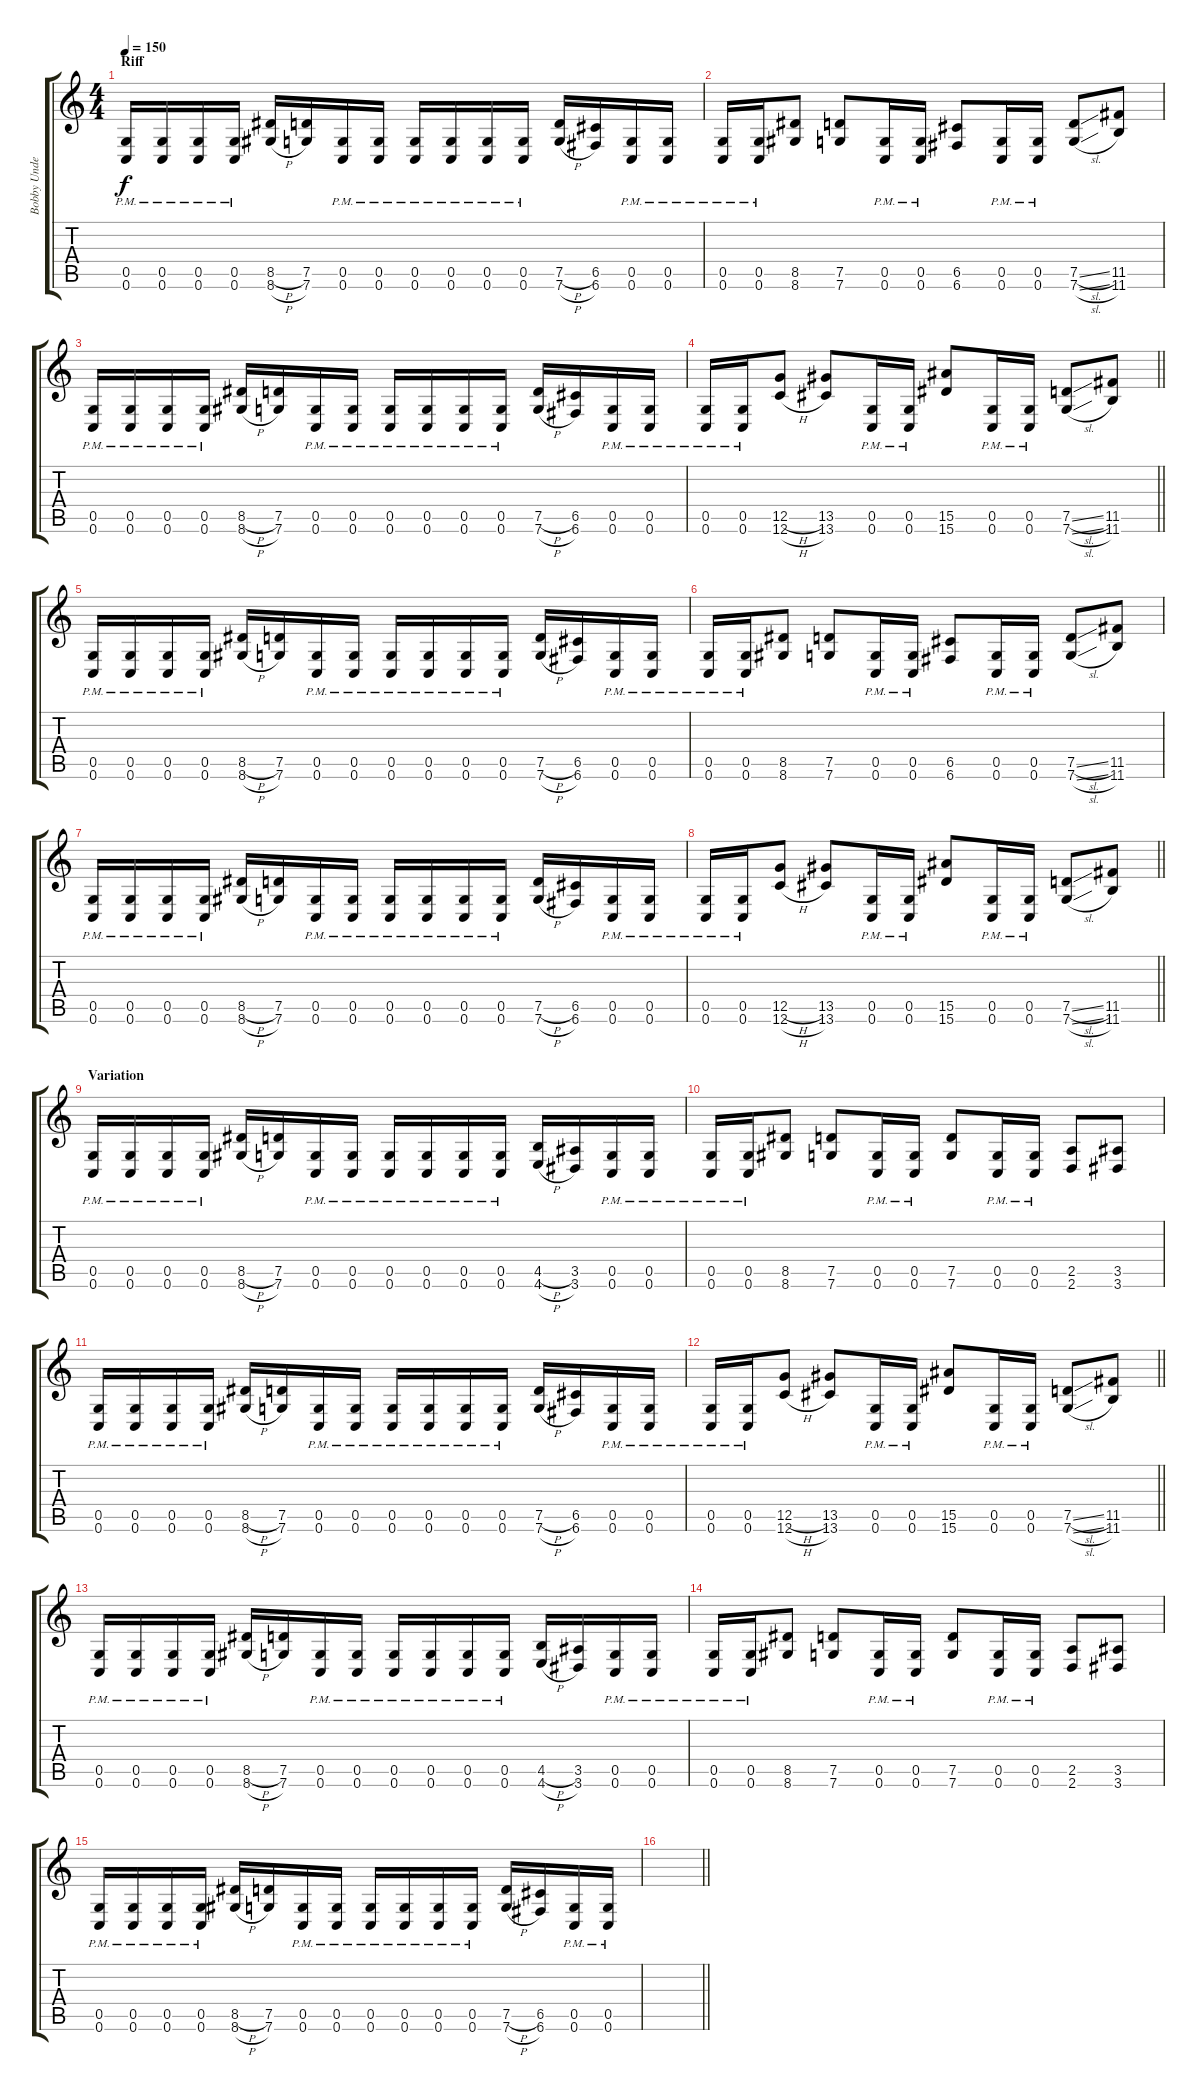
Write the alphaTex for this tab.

\track ("Bobby Undertaker" "Bobby Unde") {instrument distortionguitar}
\staff {score tabs}
\tuning (D4 A3 F3 C3 G2 C2) {hide}
\ts (4 4)
\section ("" "Riff")
\tempo 150
\clef g2
\ks c
(0.5{pm} 0.6{pm}).16{dy f volume 16} (0.5{pm} 0.6{pm}).16 (0.5{pm} 0.6{pm}).16 (0.5{pm} 0.6{pm}).16 (8.5{h} 8.6{h}).16 (7.5 7.6).16 (0.5{pm} 0.6{pm}).16 (0.5{pm} 0.6{pm}).16 (0.5{pm} 0.6{pm}).16 (0.5{pm} 0.6{pm}).16 (0.5{pm} 0.6{pm}).16 (0.5{pm} 0.6{pm}).16 (7.5{h} 7.6{h}).16 (6.5 6.6).16 (0.5{pm} 0.6{pm}).16 (0.5{pm} 0.6{pm}).16 |
(0.5{pm} 0.6{pm}).16 (0.5{pm} 0.6{pm}).16 (8.5 8.6).8 (7.5 7.6).8 (0.5{pm} 0.6{pm}).16 (0.5{pm} 0.6{pm}).16 (6.5 6.6).8 (0.5{pm} 0.6{pm}).16 (0.5{pm} 0.6{pm}).16 (7.5{sl} 7.6{sl}).8 (11.5 11.6).8 |
(0.5{pm} 0.6{pm}).16 (0.5{pm} 0.6{pm}).16 (0.5{pm} 0.6{pm}).16 (0.5{pm} 0.6{pm}).16 (8.5{h} 8.6{h}).16 (7.5 7.6).16 (0.5{pm} 0.6{pm}).16 (0.5{pm} 0.6{pm}).16 (0.5{pm} 0.6{pm}).16 (0.5{pm} 0.6{pm}).16 (0.5{pm} 0.6{pm}).16 (0.5{pm} 0.6{pm}).16 (7.5{h} 7.6{h}).16 (6.5 6.6).16 (0.5{pm} 0.6{pm}).16 (0.5{pm} 0.6{pm}).16 |
\barLineRight lightlight
(0.5{pm} 0.6{pm}).16 (0.5{pm} 0.6{pm}).16 (12.5{h} 12.6{h}).8 (13.5 13.6).8 (0.5{pm} 0.6{pm}).16 (0.5{pm} 0.6{pm}).16 (15.5 15.6).8 (0.5{pm} 0.6{pm}).16 (0.5{pm} 0.6{pm}).16 (7.5{sl} 7.6{sl}).8 (11.5 11.6).8 |
\section ("" "")
(0.5{pm} 0.6{pm}).16 (0.5{pm} 0.6{pm}).16 (0.5{pm} 0.6{pm}).16 (0.5{pm} 0.6{pm}).16 (8.5{h} 8.6{h}).16 (7.5 7.6).16 (0.5{pm} 0.6{pm}).16 (0.5{pm} 0.6{pm}).16 (0.5{pm} 0.6{pm}).16 (0.5{pm} 0.6{pm}).16 (0.5{pm} 0.6{pm}).16 (0.5{pm} 0.6{pm}).16 (7.5{h} 7.6{h}).16 (6.5 6.6).16 (0.5{pm} 0.6{pm}).16 (0.5{pm} 0.6{pm}).16 |
(0.5{pm} 0.6{pm}).16 (0.5{pm} 0.6{pm}).16 (8.5 8.6).8 (7.5 7.6).8 (0.5{pm} 0.6{pm}).16 (0.5{pm} 0.6{pm}).16 (6.5 6.6).8 (0.5{pm} 0.6{pm}).16 (0.5{pm} 0.6{pm}).16 (7.5{sl} 7.6{sl}).8 (11.5 11.6).8 |
(0.5{pm} 0.6{pm}).16 (0.5{pm} 0.6{pm}).16 (0.5{pm} 0.6{pm}).16 (0.5{pm} 0.6{pm}).16 (8.5{h} 8.6{h}).16 (7.5 7.6).16 (0.5{pm} 0.6{pm}).16 (0.5{pm} 0.6{pm}).16 (0.5{pm} 0.6{pm}).16 (0.5{pm} 0.6{pm}).16 (0.5{pm} 0.6{pm}).16 (0.5{pm} 0.6{pm}).16 (7.5{h} 7.6{h}).16 (6.5 6.6).16 (0.5{pm} 0.6{pm}).16 (0.5{pm} 0.6{pm}).16 |
\barLineRight lightlight
(0.5{pm} 0.6{pm}).16 (0.5{pm} 0.6{pm}).16 (12.5{h} 12.6{h}).8 (13.5 13.6).8 (0.5{pm} 0.6{pm}).16 (0.5{pm} 0.6{pm}).16 (15.5 15.6).8 (0.5{pm} 0.6{pm}).16 (0.5{pm} 0.6{pm}).16 (7.5{sl} 7.6{sl}).8 (11.5 11.6).8 |
\section ("" "Variation")
(0.5{pm} 0.6{pm}).16 (0.5{pm} 0.6{pm}).16 (0.5{pm} 0.6{pm}).16 (0.5{pm} 0.6{pm}).16 (8.5{h} 8.6{h}).16 (7.5 7.6).16 (0.5{pm} 0.6{pm}).16 (0.5{pm} 0.6{pm}).16 (0.5{pm} 0.6{pm}).16 (0.5{pm} 0.6{pm}).16 (0.5{pm} 0.6{pm}).16 (0.5{pm} 0.6{pm}).16 (4.5{h} 4.6{h}).16 (3.5 3.6).16 (0.5{pm} 0.6{pm}).16 (0.5{pm} 0.6{pm}).16 |
(0.5{pm} 0.6{pm}).16 (0.5{pm} 0.6{pm}).16 (8.5 8.6).8 (7.5 7.6).8 (0.5{pm} 0.6).16 (0.5{pm} 0.6{pm}).16 (7.5 7.6).8 (0.5{pm} 0.6{pm}).16 (0.5{pm} 0.6{pm}).16 (2.5 2.6).8 (3.5 3.6).8 |
(0.5{pm} 0.6{pm}).16 (0.5{pm} 0.6{pm}).16 (0.5{pm} 0.6{pm}).16 (0.5{pm} 0.6{pm}).16 (8.5{h} 8.6{h}).16 (7.5 7.6).16 (0.5{pm} 0.6{pm}).16 (0.5{pm} 0.6{pm}).16 (0.5{pm} 0.6{pm}).16 (0.5{pm} 0.6{pm}).16 (0.5{pm} 0.6{pm}).16 (0.5{pm} 0.6{pm}).16 (7.5{h} 7.6{h}).16 (6.5 6.6).16 (0.5{pm} 0.6{pm}).16 (0.5{pm} 0.6{pm}).16 |
\barLineRight lightlight
(0.5{pm} 0.6{pm}).16 (0.5{pm} 0.6{pm}).16 (12.5{h} 12.6{h}).8 (13.5 13.6).8 (0.5{pm} 0.6{pm}).16 (0.5{pm} 0.6{pm}).16 (15.5 15.6).8 (0.5{pm} 0.6{pm}).16 (0.5{pm} 0.6{pm}).16 (7.5{sl} 7.6{sl}).8 (11.5 11.6).8 |
\section ("" "")
(0.5{pm} 0.6{pm}).16 (0.5{pm} 0.6{pm}).16 (0.5{pm} 0.6{pm}).16 (0.5{pm} 0.6{pm}).16 (8.5{h} 8.6{h}).16 (7.5 7.6).16 (0.5{pm} 0.6{pm}).16 (0.5{pm} 0.6{pm}).16 (0.5{pm} 0.6{pm}).16 (0.5{pm} 0.6{pm}).16 (0.5{pm} 0.6{pm}).16 (0.5{pm} 0.6{pm}).16 (4.5{h} 4.6{h}).16 (3.5 3.6).16 (0.5{pm} 0.6{pm}).16 (0.5{pm} 0.6{pm}).16 |
(0.5{pm} 0.6{pm}).16 (0.5{pm} 0.6{pm}).16 (8.5 8.6).8 (7.5 7.6).8 (0.5{pm} 0.6).16 (0.5{pm} 0.6{pm}).16 (7.5 7.6).8 (0.5{pm} 0.6{pm}).16 (0.5{pm} 0.6{pm}).16 (2.5 2.6).8 (3.5 3.6).8 |
(0.5{pm} 0.6{pm}).16 (0.5{pm} 0.6{pm}).16 (0.5{pm} 0.6{pm}).16 (0.5{pm} 0.6{pm}).16 (8.5{h} 8.6{h}).16 (7.5 7.6).16 (0.5{pm} 0.6{pm}).16 (0.5{pm} 0.6{pm}).16 (0.5{pm} 0.6{pm}).16 (0.5{pm} 0.6{pm}).16 (0.5{pm} 0.6{pm}).16 (0.5{pm} 0.6{pm}).16 (7.5{h} 7.6{h}).16 (6.5 6.6).16 (0.5{pm} 0.6{pm}).16 (0.5{pm} 0.6{pm}).16 |
\barLineRight lightlight
